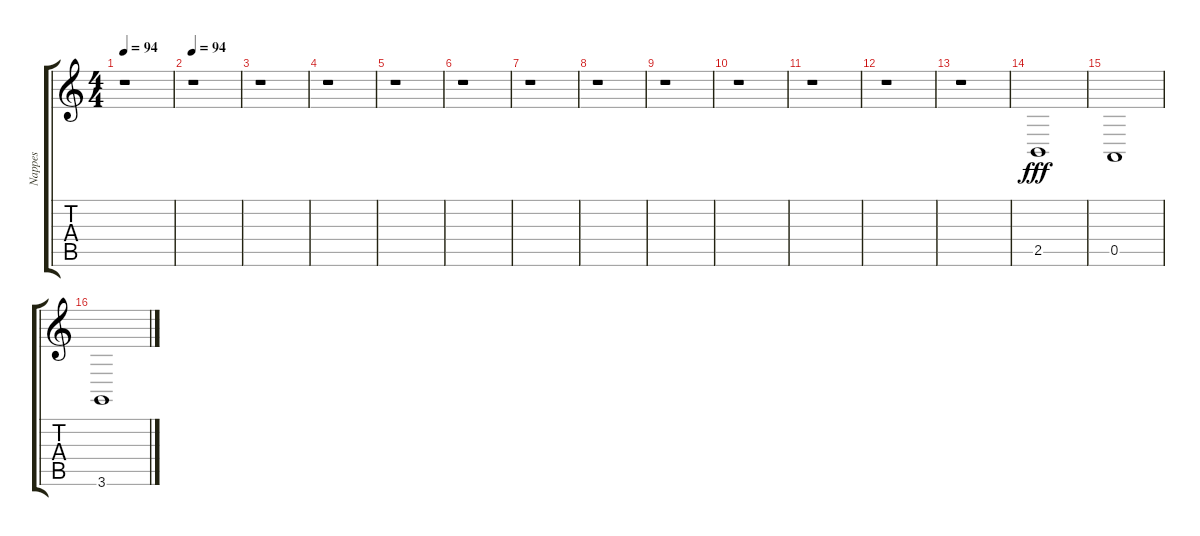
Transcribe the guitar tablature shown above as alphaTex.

\track ("Nappes" "Nappes") {instrument synthstrings1}
\staff {score tabs}
\tuning (E4 B3 G3 D3 A2 E2) {hide}
\ts (4 4)
\tempo 94
\clef g2
\ks c
r.1{dy fff instrument synthstrings1} |
\tempo 94
r.1 |
r.1 |
r.1 |
r.1 |
r.1 |
r.1 |
r.1 |
r.1 |
r.1 |
r.1 |
r.1 |
r.1 |
2.5.1 |
0.5.1 |
3.6.1
